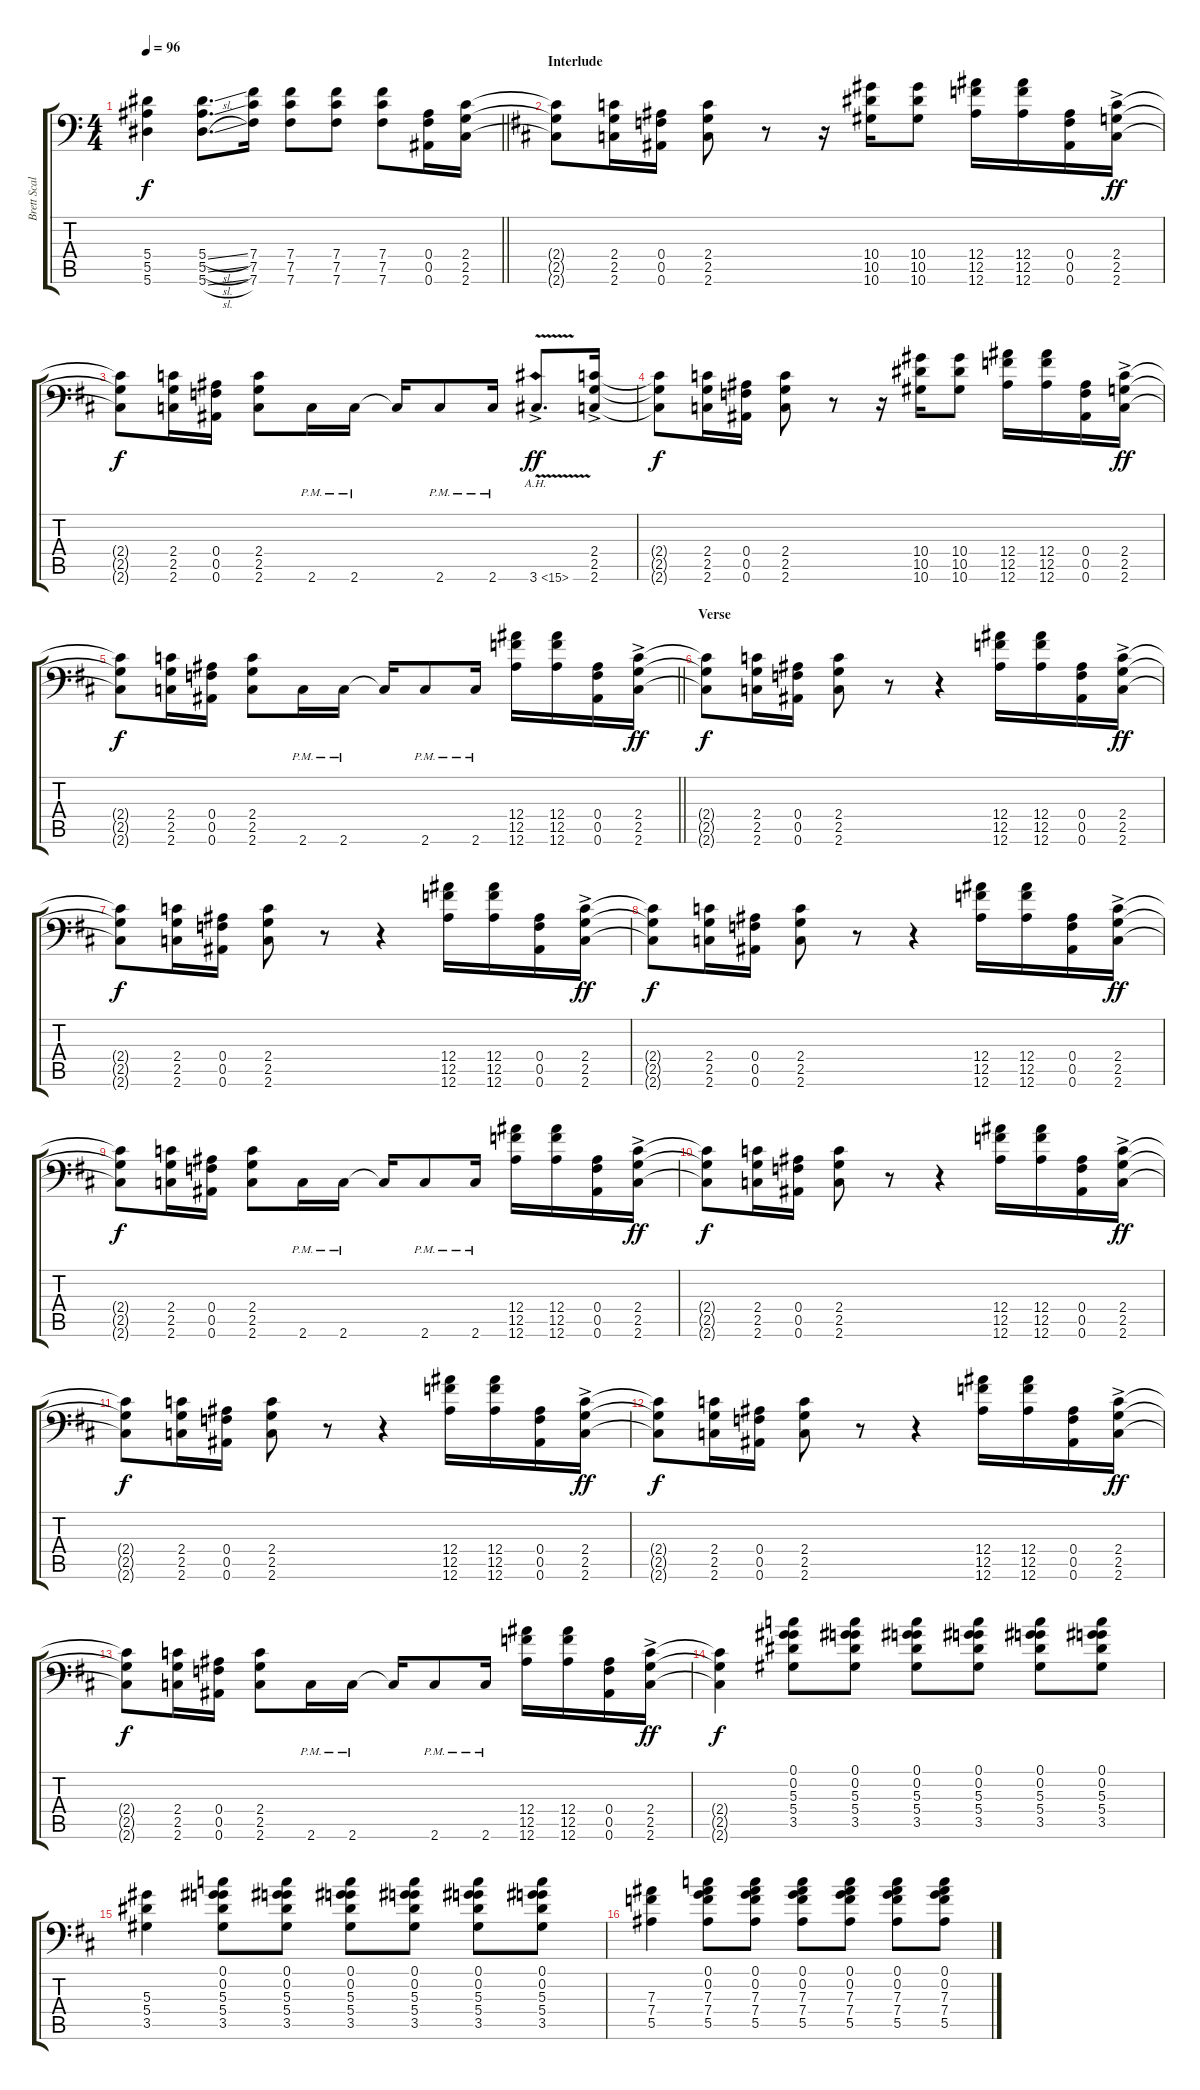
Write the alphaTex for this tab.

\track ("Brett Scallions (Rhythm Guitar)" "Brett Scal") {instrument distortionguitar}
\staff {score tabs}
\tuning (C4 G3 Eb3 Bb2 F2 Bb1) {hide}
\ts (4 4)
\tempo 96
\clef f4
\barLineRight lightlight
\ks c
(5.4 5.5 5.6).4{dy f} (5.4{sl} 5.5{sl} 5.6{sl}).8{d} (7.4 7.5 7.6).16 (7.4 7.5 7.6).8 (7.4 7.5 7.6).8 (7.4 7.5 7.6).8 (0.4 0.5 0.6).16 (2.4 2.5 2.6).16 |
\section ("" "Interlude")
\ks d
(2.4{t} 2.5{t} 2.6{t}).8 (2.4 2.5 2.6).16 (0.4 0.5 0.6).16 (2.4 2.5 2.6).8 r.8 r.16 (10.4 10.5 10.6).16 (10.4 10.5 10.6).8 (12.4 12.5 12.6).16 (12.4 12.5 12.6).16 (0.4 0.5 0.6).16 (2.4{ac} 2.5{ac} 2.6{ac}).16{dy ff} |
(2.4{t} 2.5{t} 2.6{t}).8{dy f} (2.4 2.5 2.6).16 (0.4 0.5 0.6).16 (2.4 2.5 2.6).8 2.6{pm}.16 2.6{pm}.16 2.6{t}.16 2.6{pm}.8 2.6{pm}.16 3.6{ah 12 v ac}.8{d dy ff} (2.4{ac} 2.5{ac} 2.6{ac}).16 |
(2.4{t} 2.5{t} 2.6{t}).8{dy f} (2.4 2.5 2.6).16 (0.4 0.5 0.6).16 (2.4 2.5 2.6).8 r.8 r.16 (10.4 10.5 10.6).16 (10.4 10.5 10.6).8 (12.4 12.5 12.6).16 (12.4 12.5 12.6).16 (0.4 0.5 0.6).16 (2.4{ac} 2.5{ac} 2.6{ac}).16{dy ff} |
\barLineRight lightlight
(2.4{t} 2.5{t} 2.6{t}).8{dy f} (2.4 2.5 2.6).16 (0.4 0.5 0.6).16 (2.4 2.5 2.6).8 2.6{pm}.16 2.6{pm}.16 2.6{t}.16 2.6{pm}.8 2.6{pm}.16 (12.4 12.5 12.6).16 (12.4 12.5 12.6).16 (0.4 0.5 0.6).16 (2.4{ac} 2.5{ac} 2.6{ac}).16{dy ff} |
\section ("" "Verse")
(2.4{t} 2.5{t} 2.6{t}).8{dy f} (2.4 2.5 2.6).16 (0.4 0.5 0.6).16 (2.4 2.5 2.6).8 r.8 r.4 (12.4 12.5 12.6).16 (12.4 12.5 12.6).16 (0.4 0.5 0.6).16 (2.4{ac} 2.5{ac} 2.6{ac}).16{dy ff} |
(2.4{t} 2.5{t} 2.6{t}).8{dy f} (2.4 2.5 2.6).16 (0.4 0.5 0.6).16 (2.4 2.5 2.6).8 r.8 r.4 (12.4 12.5 12.6).16 (12.4 12.5 12.6).16 (0.4 0.5 0.6).16 (2.4{ac} 2.5{ac} 2.6{ac}).16{dy ff} |
(2.4{t} 2.5{t} 2.6{t}).8{dy f} (2.4 2.5 2.6).16 (0.4 0.5 0.6).16 (2.4 2.5 2.6).8 r.8 r.4 (12.4 12.5 12.6).16 (12.4 12.5 12.6).16 (0.4 0.5 0.6).16 (2.4{ac} 2.5{ac} 2.6{ac}).16{dy ff} |
(2.4{t} 2.5{t} 2.6{t}).8{dy f} (2.4 2.5 2.6).16 (0.4 0.5 0.6).16 (2.4 2.5 2.6).8 2.6{pm}.16 2.6{pm}.16 2.6{t}.16 2.6{pm}.8 2.6{pm}.16 (12.4 12.5 12.6).16 (12.4 12.5 12.6).16 (0.4 0.5 0.6).16 (2.4{ac} 2.5{ac} 2.6{ac}).16{dy ff} |
(2.4{t} 2.5{t} 2.6{t}).8{dy f} (2.4 2.5 2.6).16 (0.4 0.5 0.6).16 (2.4 2.5 2.6).8 r.8 r.4 (12.4 12.5 12.6).16 (12.4 12.5 12.6).16 (0.4 0.5 0.6).16 (2.4{ac} 2.5{ac} 2.6{ac}).16{dy ff} |
(2.4{t} 2.5{t} 2.6{t}).8{dy f} (2.4 2.5 2.6).16 (0.4 0.5 0.6).16 (2.4 2.5 2.6).8 r.8 r.4 (12.4 12.5 12.6).16 (12.4 12.5 12.6).16 (0.4 0.5 0.6).16 (2.4{ac} 2.5{ac} 2.6{ac}).16{dy ff} |
(2.4{t} 2.5{t} 2.6{t}).8{dy f} (2.4 2.5 2.6).16 (0.4 0.5 0.6).16 (2.4 2.5 2.6).8 r.8 r.4 (12.4 12.5 12.6).16 (12.4 12.5 12.6).16 (0.4 0.5 0.6).16 (2.4{ac} 2.5{ac} 2.6{ac}).16{dy ff} |
(2.4{t} 2.5{t} 2.6{t}).8{dy f} (2.4 2.5 2.6).16 (0.4 0.5 0.6).16 (2.4 2.5 2.6).8 2.6{pm}.16 2.6{pm}.16 2.6{t}.16 2.6{pm}.8 2.6{pm}.16 (12.4 12.5 12.6).16 (12.4 12.5 12.6).16 (0.4 0.5 0.6).16 (2.4{ac} 2.5{ac} 2.6{ac}).16{dy ff} |
(2.4{t} 2.5{t} 2.6{t}).4{dy f} (0.1 0.2 5.3 5.4 3.5).8 (0.1 0.2 5.3 5.4 3.5).8 (0.1 0.2 5.3 5.4 3.5).8 (0.1 0.2 5.3 5.4 3.5).8 (0.1 0.2 5.3 5.4 3.5).8 (0.1 0.2 5.3 5.4 3.5).8 |
(5.3 5.4 3.5).4 (0.1 0.2 5.3 5.4 3.5).8 (0.1 0.2 5.3 5.4 3.5).8 (0.1 0.2 5.3 5.4 3.5).8 (0.1 0.2 5.3 5.4 3.5).8 (0.1 0.2 5.3 5.4 3.5).8 (0.1 0.2 5.3 5.4 3.5).8 |
(7.3 7.4 5.5).4 (0.1 0.2 7.3 7.4 5.5).8 (0.1 0.2 7.3 7.4 5.5).8 (0.1 0.2 7.3 7.4 5.5).8 (0.1 0.2 7.3 7.4 5.5).8 (0.1 0.2 7.3 7.4 5.5).8 (0.1 0.2 7.3 7.4 5.5).8
